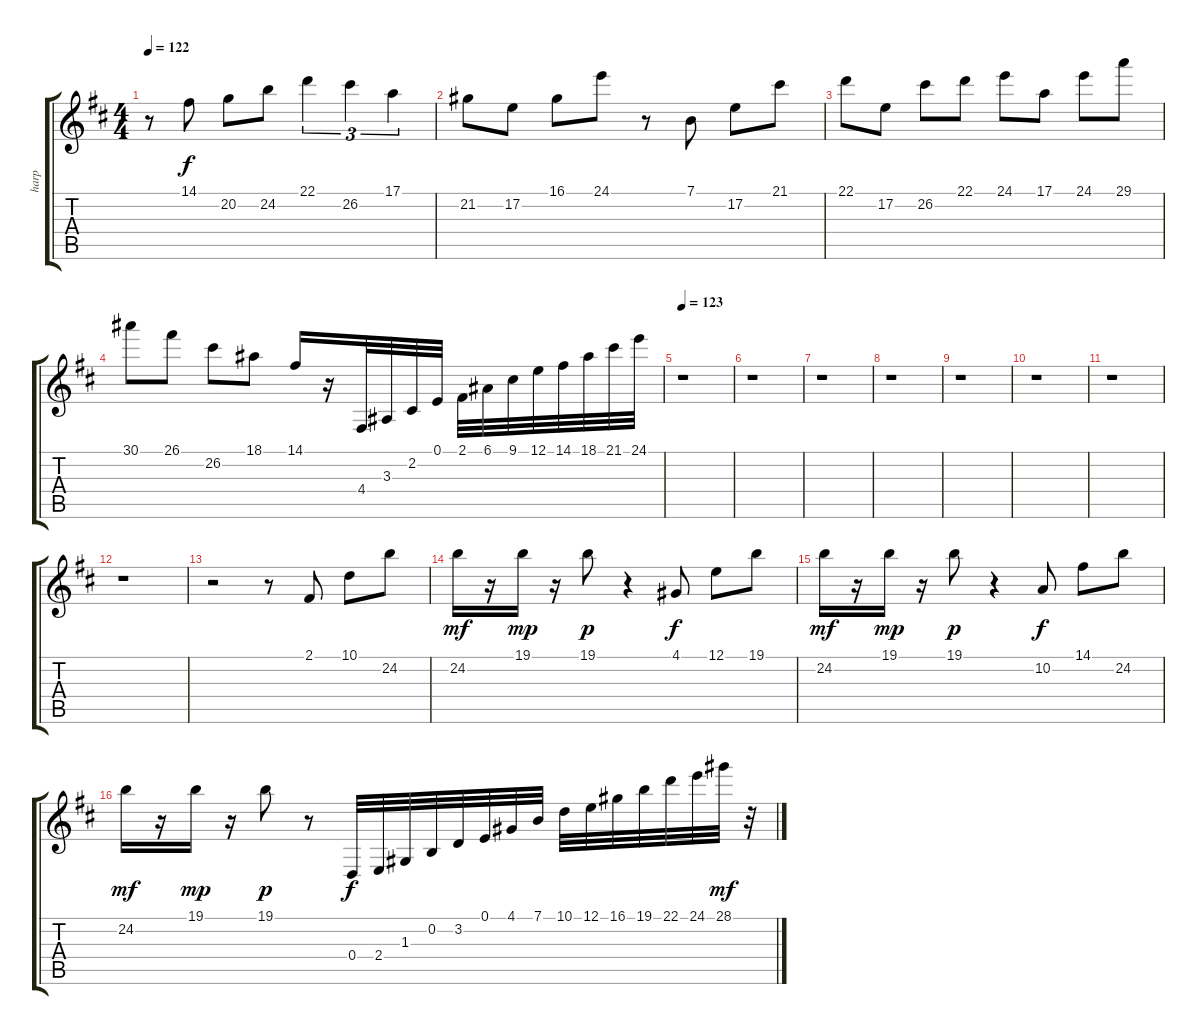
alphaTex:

\track ("harp" "harp") {instrument orchestralharp}
\staff {score tabs}
\tuning (E4 B3 G3 D3 A2 E2) {hide}
\ts (4 4)
\tempo 122
\clef g2
\ks bminor
r.8{dy f} 14.1.8 20.2.8 24.2.8 22.1.4{tu (3 2)} 26.2.4{tu (3 2)} 17.1.4{tu (3 2)} |
21.2.8 17.2.8 16.1.8 24.1.8 r.8 7.1.8 17.2.8 21.1.8 |
22.1.8 17.2.8 26.2.8 22.1.8 24.1.8 17.1.8 24.1.8 29.1.8 |
30.1.8 26.1.8 26.2.8 18.1.8 14.1.16 r.16 4.4.32 3.3.32 2.2.32 0.1.32 2.1.32 6.1.32 9.1.32 12.1.32 14.1.32 18.1.32 21.1.32 24.1.32 |
\tempo 123
r.1 |
r.1 |
r.1 |
r.1 |
r.1 |
r.1 |
r.1 |
r.1 |
r.2 r.8 2.1.8 10.1.8 24.2.8 |
24.2.16{dy mf} r.16 19.1.16{dy mp} r.16 19.1.8{dy p} r.4 4.1.8{dy f} 12.1.8 19.1.8 |
24.2.16{dy mf} r.16 19.1.16{dy mp} r.16 19.1.8{dy p} r.4 10.2.8{dy f} 14.1.8 24.2.8 |
24.2.16{dy mf} r.16 19.1.16{dy mp} r.16 19.1.8{dy p} r.8 0.4.32{dy f} 2.4.32 1.3.32 0.2.32 3.2.32 0.1.32 4.1.32 7.1.32 10.1.32 12.1.32 16.1.32 19.1.32 22.1.32 24.1.32 28.1.32{dy mf} r.32
